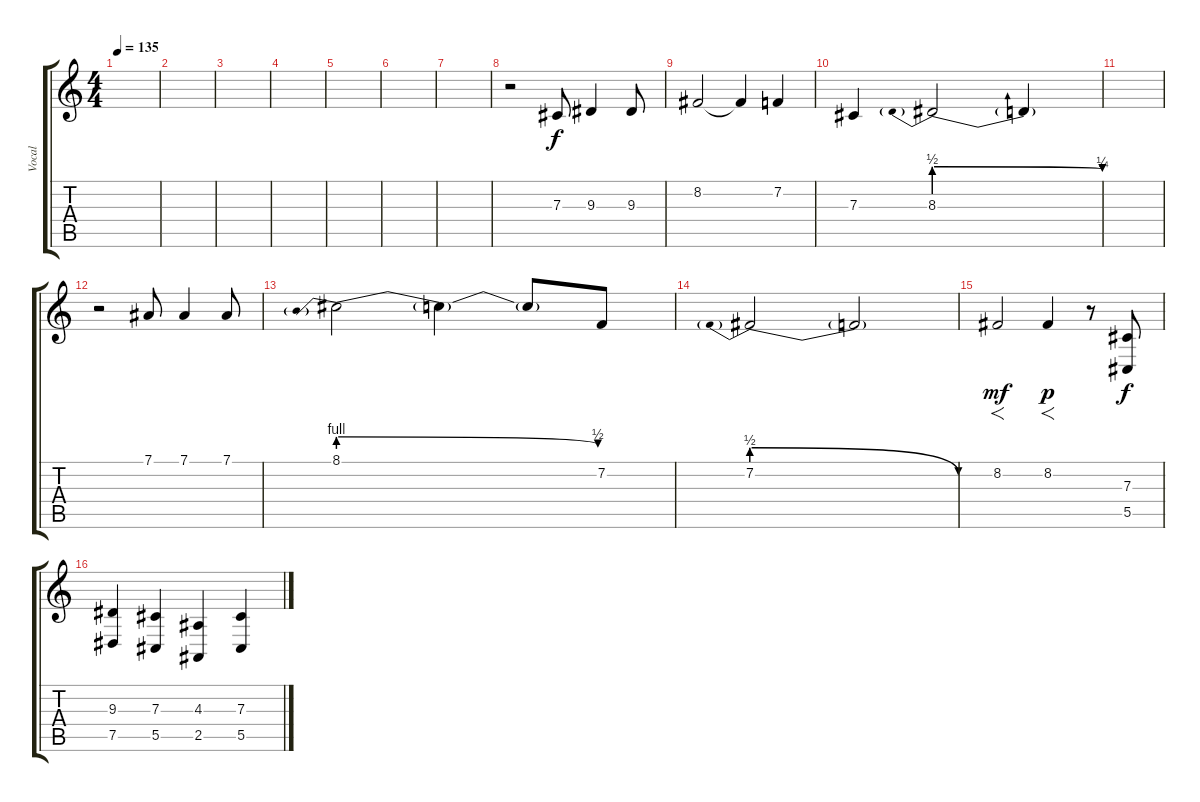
\track ("Vocal" "Vocal") {instrument flute}
\staff {score tabs}
\tuning (Eb4 Bb3 Gb3 Db3 Ab2 Eb2) {hide}
\ts (4 4)
\tempo 135
\clef g2
\ks c
|
|
|
|
|
|
|
r.2 7.3.8 9.3.4 9.3.8 |
8.2.2 8.2{t}.4 7.2.4 |
7.3.4 8.3{be (prebendrelease 0 2 60 1)}.2 8.3{t}.4 |
|
r.2 7.1.8 7.1.4 7.1.8 |
8.1{be (prebendrelease 0 4 60 2)}.2 8.1{t}.4 8.1{t}.8 7.2.8 |
7.2{be (prebendrelease 0 2 60 0)}.2 7.2{t}.2 |
8.2.2{f dy mf} 8.2.4{f dy p} r.8 (7.3 5.5).8{dy f} |
(9.3 7.5).4 (7.3 5.5).4 (4.3 2.5).4 (7.3 5.5).4
